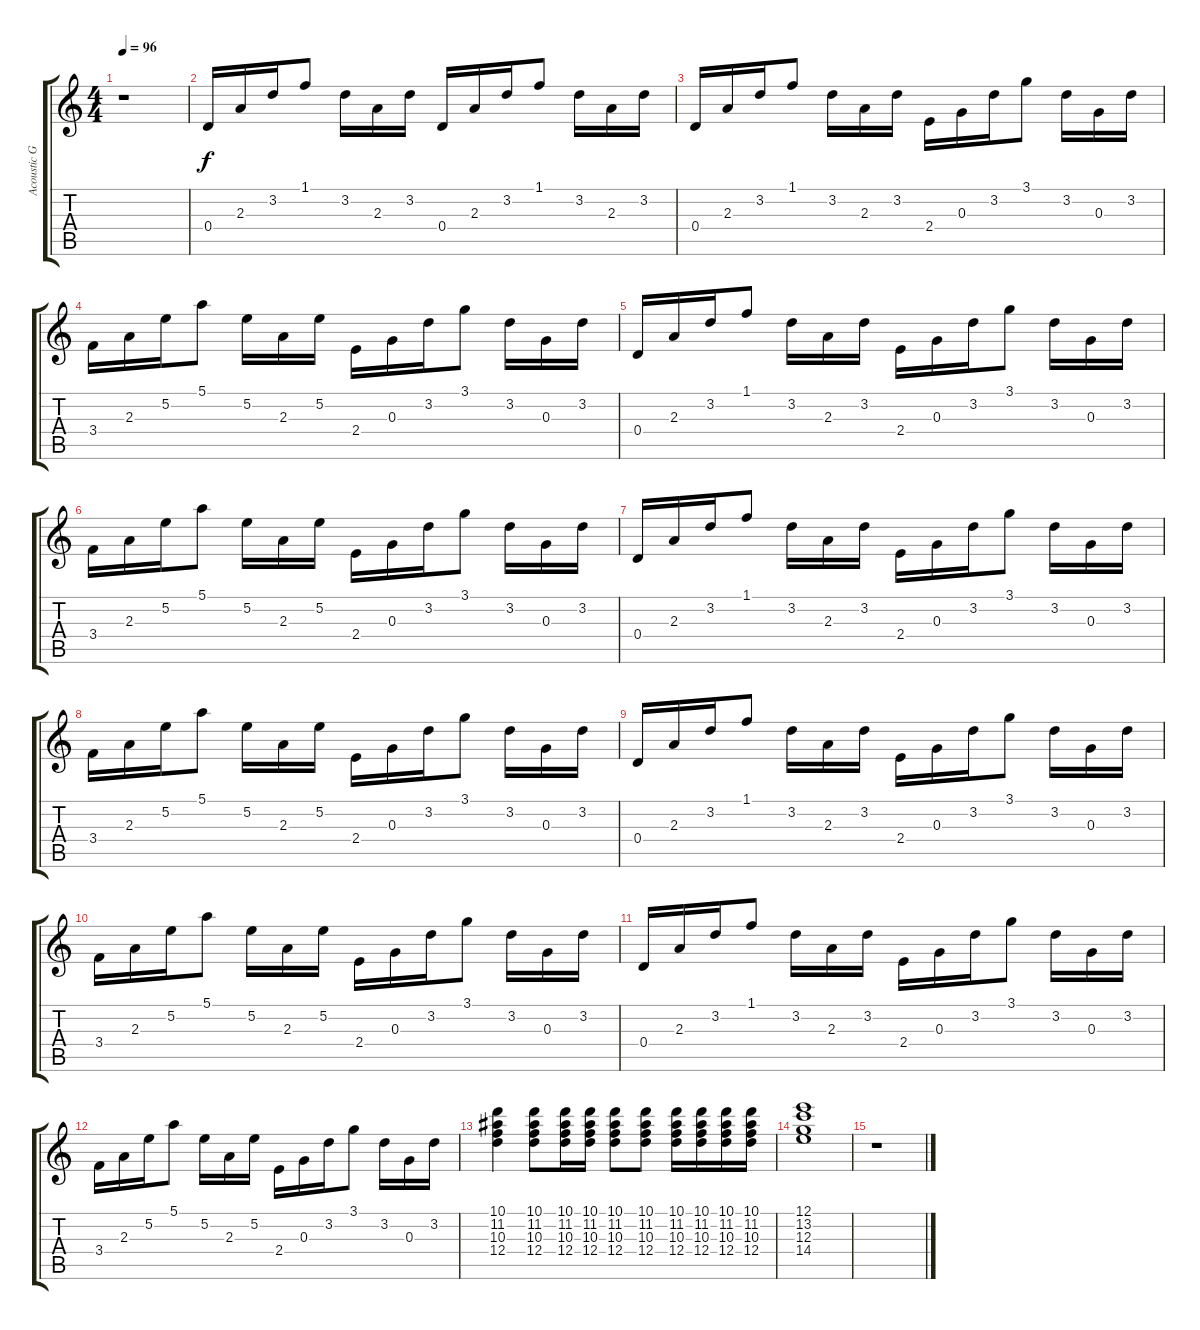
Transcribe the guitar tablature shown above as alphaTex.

\track ("Acoustic Guitar" "Acoustic G") {instrument acousticguitarsteel}
\staff {score tabs}
\tuning (E4 B3 G3 D3 A2 E2) {hide}
\ts (4 4)
\tempo 96
\clef g2
\ks c
r.1{dy f} |
0.4.16 2.3.16 3.2.16 1.1.8 3.2.16 2.3.16 3.2.16 0.4.16 2.3.16 3.2.16 1.1.8 3.2.16 2.3.16 3.2.16 |
0.4.16 2.3.16 3.2.16 1.1.8 3.2.16 2.3.16 3.2.16 2.4.16 0.3.16 3.2.16 3.1.8 3.2.16 0.3.16 3.2.16 |
3.4.16 2.3.16 5.2.16 5.1.8 5.2.16 2.3.16 5.2.16 2.4.16 0.3.16 3.2.16 3.1.8 3.2.16 0.3.16 3.2.16 |
0.4.16 2.3.16 3.2.16 1.1.8 3.2.16 2.3.16 3.2.16 2.4.16 0.3.16 3.2.16 3.1.8 3.2.16 0.3.16 3.2.16 |
3.4.16 2.3.16 5.2.16 5.1.8 5.2.16 2.3.16 5.2.16 2.4.16 0.3.16 3.2.16 3.1.8 3.2.16 0.3.16 3.2.16 |
0.4.16 2.3.16 3.2.16 1.1.8 3.2.16 2.3.16 3.2.16 2.4.16 0.3.16 3.2.16 3.1.8 3.2.16 0.3.16 3.2.16 |
3.4.16 2.3.16 5.2.16 5.1.8 5.2.16 2.3.16 5.2.16 2.4.16 0.3.16 3.2.16 3.1.8 3.2.16 0.3.16 3.2.16 |
0.4.16 2.3.16 3.2.16 1.1.8 3.2.16 2.3.16 3.2.16 2.4.16 0.3.16 3.2.16 3.1.8 3.2.16 0.3.16 3.2.16 |
3.4.16 2.3.16 5.2.16 5.1.8 5.2.16 2.3.16 5.2.16 2.4.16 0.3.16 3.2.16 3.1.8 3.2.16 0.3.16 3.2.16 |
0.4.16 2.3.16 3.2.16 1.1.8 3.2.16 2.3.16 3.2.16 2.4.16 0.3.16 3.2.16 3.1.8 3.2.16 0.3.16 3.2.16 |
3.4.16 2.3.16 5.2.16 5.1.8 5.2.16 2.3.16 5.2.16 2.4.16 0.3.16 3.2.16 3.1.8 3.2.16 0.3.16 3.2.16 |
(10.1 11.2 10.3 12.4).4 (10.1 11.2 10.3 12.4).8 (10.1 11.2 10.3 12.4).16 (10.1 11.2 10.3 12.4).16 (10.1 11.2 10.3 12.4).8 (10.1 11.2 10.3 12.4).8 (10.1 11.2 10.3 12.4).16 (10.1 11.2 10.3 12.4).16 (10.1 11.2 10.3 12.4).16 (10.1 11.2 10.3 12.4).16 |
(12.1 13.2 12.3 14.4).1 |
r.1
